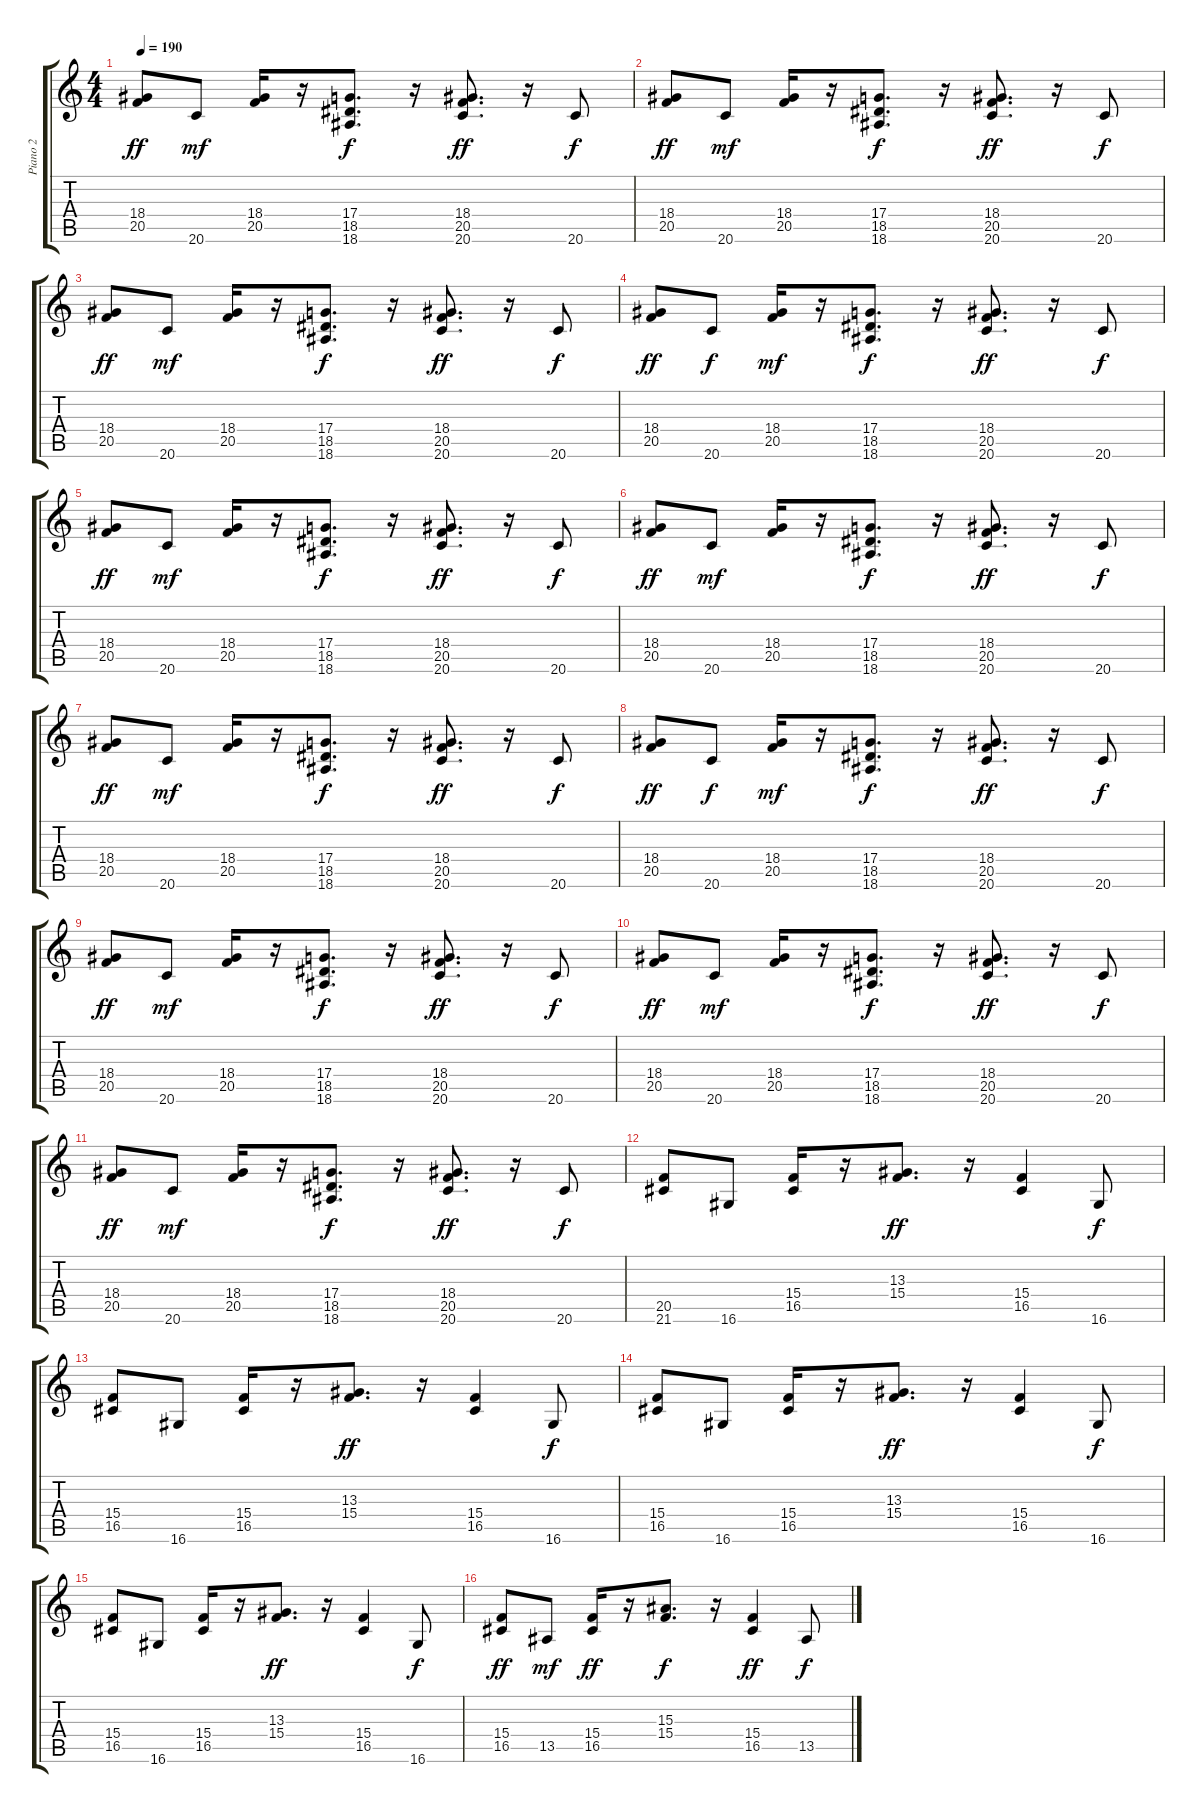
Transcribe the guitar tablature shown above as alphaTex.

\track ("Piano 2" "Piano 2") {instrument brightacousticpiano}
\staff {score tabs}
\tuning (E4 B3 G3 D3 A2 E2) {hide}
\ts (4 4)
\tempo 190
\clef g2
\ks c
(18.4 20.5).8{dy ff} 20.6.8{dy mf} (18.4 20.5).16 r.16 (17.4 18.5 18.6).8{d dy f} r.16 (18.4 20.5 20.6).8{d dy ff} r.16 20.6.8{dy f} |
(18.4 20.5).8{dy ff} 20.6.8{dy mf} (18.4 20.5).16 r.16 (17.4 18.5 18.6).8{d dy f} r.16 (18.4 20.5 20.6).8{d dy ff} r.16 20.6.8{dy f} |
(18.4 20.5).8{dy ff} 20.6.8{dy mf} (18.4 20.5).16 r.16 (17.4 18.5 18.6).8{d dy f} r.16 (18.4 20.5 20.6).8{d dy ff} r.16 20.6.8{dy f} |
(18.4 20.5).8{dy ff} 20.6.8{dy f} (18.4 20.5).16{dy mf} r.16 (17.4 18.5 18.6).8{d dy f} r.16 (18.4 20.5 20.6).8{d dy ff} r.16 20.6.8{dy f} |
(18.4 20.5).8{dy ff} 20.6.8{dy mf} (18.4 20.5).16 r.16 (17.4 18.5 18.6).8{d dy f} r.16 (18.4 20.5 20.6).8{d dy ff} r.16 20.6.8{dy f} |
(18.4 20.5).8{dy ff} 20.6.8{dy mf} (18.4 20.5).16 r.16 (17.4 18.5 18.6).8{d dy f} r.16 (18.4 20.5 20.6).8{d dy ff} r.16 20.6.8{dy f} |
(18.4 20.5).8{dy ff} 20.6.8{dy mf} (18.4 20.5).16 r.16 (17.4 18.5 18.6).8{d dy f} r.16 (18.4 20.5 20.6).8{d dy ff} r.16 20.6.8{dy f} |
(18.4 20.5).8{dy ff} 20.6.8{dy f} (18.4 20.5).16{dy mf} r.16 (17.4 18.5 18.6).8{d dy f} r.16 (18.4 20.5 20.6).8{d dy ff} r.16 20.6.8{dy f} |
(18.4 20.5).8{dy ff} 20.6.8{dy mf} (18.4 20.5).16 r.16 (17.4 18.5 18.6).8{d dy f} r.16 (18.4 20.5 20.6).8{d dy ff} r.16 20.6.8{dy f} |
(18.4 20.5).8{dy ff} 20.6.8{dy mf} (18.4 20.5).16 r.16 (17.4 18.5 18.6).8{d dy f} r.16 (18.4 20.5 20.6).8{d dy ff} r.16 20.6.8{dy f} |
(18.4 20.5).8{dy ff} 20.6.8{dy mf} (18.4 20.5).16 r.16 (17.4 18.5 18.6).8{d dy f} r.16 (18.4 20.5 20.6).8{d dy ff} r.16 20.6.8{dy f} |
(20.5 21.6).8 16.6.8 (15.4 16.5).16 r.16 (13.3 15.4).8{d dy ff} r.16 (15.4 16.5).4 16.6.8{dy f} |
(15.4 16.5).8 16.6.8 (15.4 16.5).16 r.16 (13.3 15.4).8{d dy ff} r.16 (15.4 16.5).4 16.6.8{dy f} |
(15.4 16.5).8 16.6.8 (15.4 16.5).16 r.16 (13.3 15.4).8{d dy ff} r.16 (15.4 16.5).4 16.6.8{dy f} |
(15.4 16.5).8 16.6.8 (15.4 16.5).16 r.16 (13.3 15.4).8{d dy ff} r.16 (15.4 16.5).4 16.6.8{dy f} |
(15.4 16.5).8{dy ff} 13.5.8{dy mf} (15.4 16.5).16{dy ff} r.16 (15.3 15.4).8{d dy f} r.16 (15.4 16.5).4{dy ff} 13.5.8{dy f}
